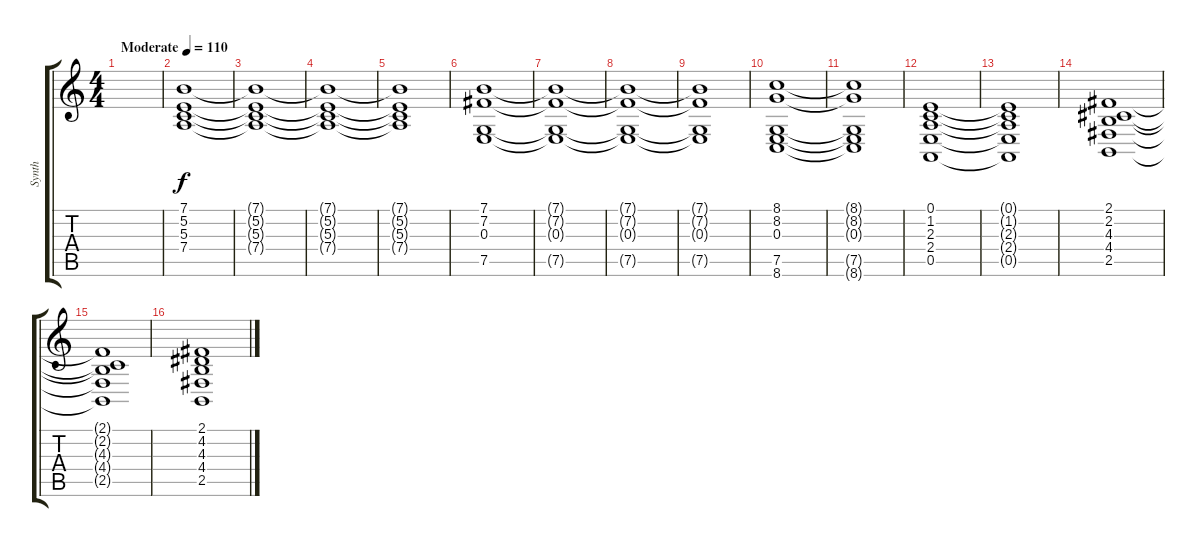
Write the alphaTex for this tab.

\track ("Synth" "Synth") {instrument synthstrings1}
\staff {score tabs}
\tuning (E4 B3 G3 D3 A2 E2) {hide}
\ts (4 4)
\tempo (110 "Moderate")
\clef g2
\ks c
|
(7.1 5.2 5.3 7.4).1 |
(7.1{t} 5.2{t} 5.3{t} 7.4{t}).1 |
(7.1{t} 5.2{t} 5.3{t} 7.4{t}).1 |
(7.1{t} 5.2{t} 5.3{t} 7.4{t}).1 |
(7.1 7.2 0.3 7.5).1 |
(7.1{t} 7.2{t} 0.3{t} 7.5{t}).1 |
(7.1{t} 7.2{t} 0.3{t} 7.5{t}).1 |
(7.1{t} 7.2{t} 0.3{t} 7.5{t}).1 |
(8.1 8.2 0.3 7.5 8.6).1 |
(8.1{t} 8.2{t} 0.3{t} 7.5{t} 8.6{t}).1 |
(0.1 1.2 2.3 2.4 0.5).1 |
(0.1{t} 1.2{t} 2.3{t} 2.4{t} 0.5{t}).1 |
(2.1 2.2 4.3 4.4 2.5).1 |
(2.1{t} 2.2{t} 4.3{t} 4.4{t} 2.5{t}).1 |
(2.1 4.2 4.3 4.4 2.5).1
